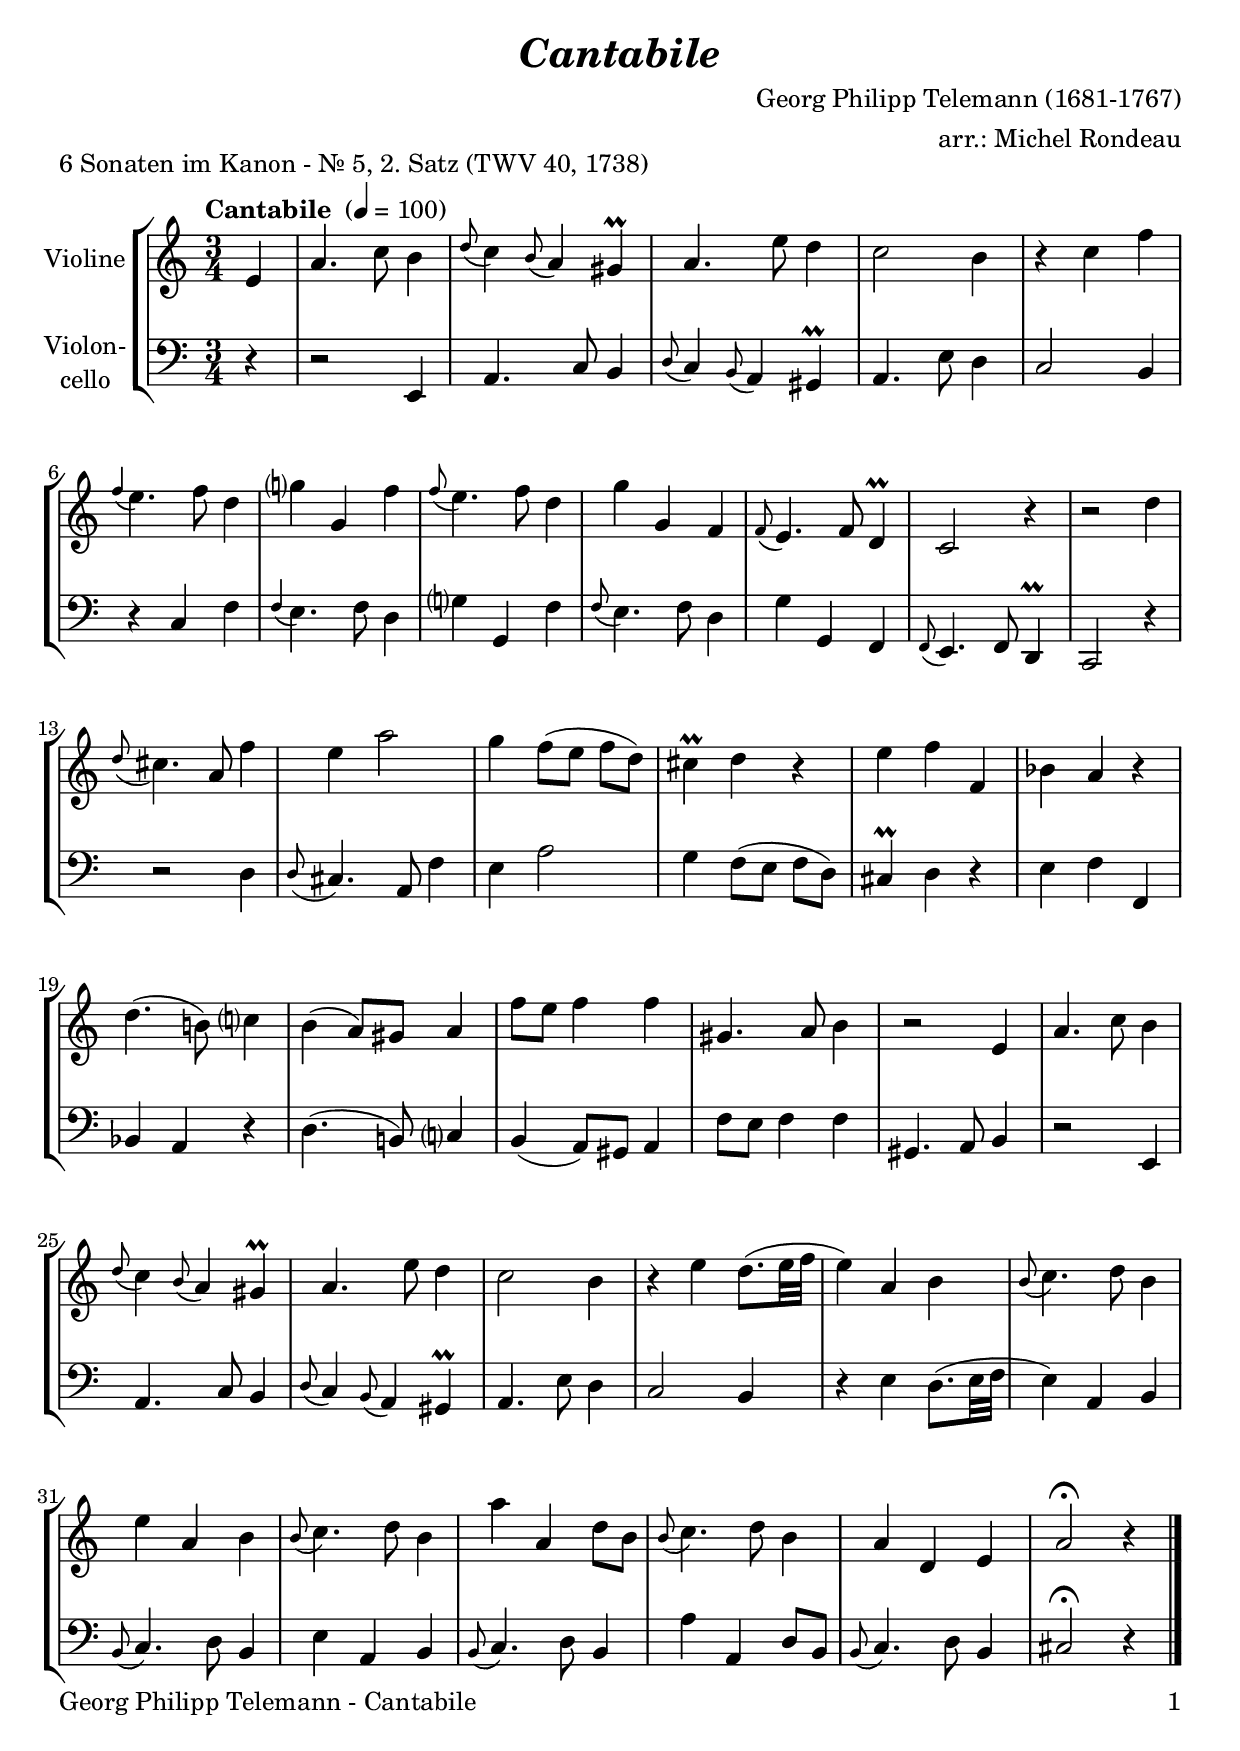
\version "2.20.2"
\include "deutsch.ly"

#(set-global-staff-size 22)

\header {
  title     = \markup \bold \italic "Cantabile"
  composer  = "Georg Philipp Telemann (1681-1767)"
  arranger  = "arr.: Michel Rondeau"
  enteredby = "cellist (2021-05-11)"
  piece     = "6 Sonaten im Kanon - Nr. 5, 2. Satz (TWV 40, 1738)"
}

voiceconsts = {
 \key a \minor
 \time 3/4
 \clef "treble"
 \numericTimeSignature
 \compressEmptyMeasures
% Set default beaming for all staves
  \set Timing.beamExceptions = #'()
  \set Timing.baseMoment     = #(ly:make-moment 1 4)
  \set Timing.beatStructure  = #'(1 1 1)
  \tempo "Cantabile " 4=100
}

mivl = "violin"
mivc = "cello"

cresc = \markup \italic "cresc."
fmarc = \markup { \dynamic f \bold \italic " marcato" }

va = \relative c' {
  \voiceconsts

  \partial 4 e4
  a4. c8 h4
  \appoggiatura d8 c4 \appoggiatura h8 a4 gis\prall
  a4. e'8 d4
  c2 h4
  r c f
  \appoggiatura f e4. f8 d4

  g? g, f'
  \appoggiatura f8 e4. f8 d4
  g g, f
  \appoggiatura f8 e4. f8 d4\prall
  c2 r4
  r2 d'4

  \appoggiatura d8 cis4. a8 f'4
  e a2
  g4 f8( e f d)
  cis4\prall d r
  e f f,
  b a r

  d4.( h!8) c?4
  h( a8) gis a4
  f'8 e f4 f
  gis,4. a8 h4
  r2 e,4
  a4. c8 h4

  \appoggiatura d8 c4 \appoggiatura h8 a4 gis\prall
  a4. e'8 d4
  c2 h4
  r e d8.( e32 f
  e4) a, h
  \appoggiatura h8 c4. d8 h4

  e a, h
  \appoggiatura h8 c4. d8 h4
  a' a, d8 h
  \appoggiatura h8 c4. d8 h4
  a d, e
  a2\fermata r4 \bar "|."
}

vb = \relative c {
  \voiceconsts
  \clef "bass"
  
  \partial 4 r4
  r2 e4
  a4. c8 h4
  \appoggiatura d8 c4 \appoggiatura h8 a4 gis\prall
  a4. e'8 d4
  c2 h4
  r c f
  
  \appoggiatura f e4. f8 d4
  g? g, f'
  \appoggiatura f8 e4. f8 d4
  g g, f
  \appoggiatura f8 e4. f8 d4\prall
  c2 r4
  r2 d'4
  \appoggiatura d8 cis4. a8 f'4

  e a2
  g4 f8( e f d)
  cis4\prall d r
  e f f,
  b a r
  d4.( h!8) c?4
  
  h( a8) gis a4
  f'8 e f4 f
  gis,4. a8 h4
  r2 e,4
  
  a4. c8 h4  
  \appoggiatura d8 c4 \appoggiatura h8 a4 gis\prall
  a4. e'8 d4
  c2 h4
  r e d8.( e32 f
  e4) a, h
  
  \appoggiatura h8 c4. d8 h4
  e a, h
  \appoggiatura h8 c4. d8 h4
  a' a, d8 h
  \appoggiatura h8 c4. d8 h4
  cis2\fermata r4 \bar "|."
}


music = \new StaffGroup <<
      \new Staff {
        \set Staff.midiInstrument = \mivl
        \set Staff.instrumentName = \markup \center-column { "Violine" }
        \transpose a a { \va }
      }

      \new Staff {
        \set Staff.midiInstrument = \mivc
        \set Staff.instrumentName = \markup \center-column { "Violon-" "cello" }
        \transpose a a, { \vb }
      }      
>>

\book {
   \paper {
    print-page-number = ##t
    print-first-page-number = ##t
    ragged-last-bottom = ##f
    oddHeaderMarkup = \markup \null
    evenHeaderMarkup = \markup \null
    oddFooterMarkup = \markup {
      \fill-line {
        \on-the-fly #print-page-number-check-first
        "Georg Philipp Telemann - Cantabile" \fromproperty #'page:page-number-string
      }
    }
    evenFooterMarkup = \oddFooterMarkup
  } \score {
    \music
    \layout {}
  }

  \score {
    \unfoldRepeats \music

    \midi {
      \context {
        \Score
      }
    }
  }
}
